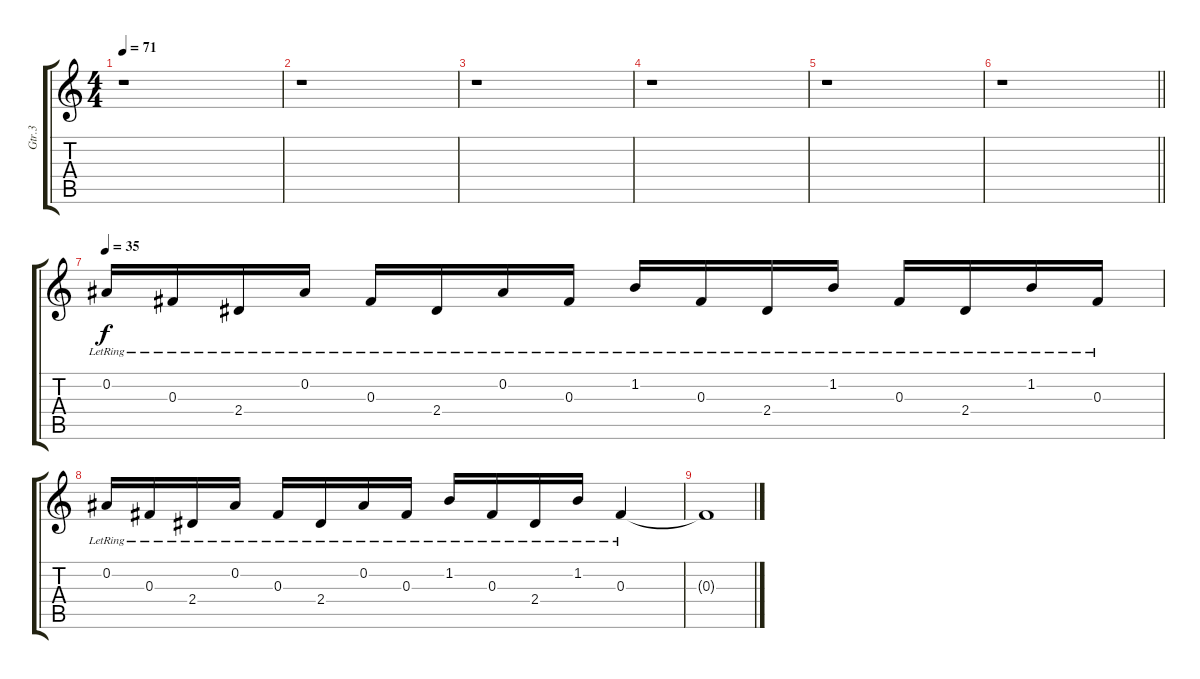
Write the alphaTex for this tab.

\track ("Gtr.3" "Gtr.3") {instrument acousticguitarsteel}
\staff {score tabs}
\tuning (Eb4 Bb3 Gb3 Db3 Ab2 Eb2) {hide}
\ts (4 4)
\tempo 71
\clef g2
\ks c
r.1{dy f} |
r.1 |
r.1 |
r.1 |
r.1 |
\barLineRight lightlight
r.1 |
\tempo 35
0.2{lr}.16 0.3{lr}.16 2.4{lr}.16 0.2{lr}.16 0.3{lr}.16 2.4{lr}.16 0.2{lr}.16 0.3{lr}.16 1.2{lr}.16 0.3{lr}.16 2.4{lr}.16 1.2{lr}.16 0.3{lr}.16 2.4{lr}.16 1.2{lr}.16 0.3{lr}.16 |
0.2{lr}.16 0.3{lr}.16 2.4{lr}.16 0.2{lr}.16 0.3{lr}.16 2.4{lr}.16 0.2{lr}.16 0.3{lr}.16 1.2{lr}.16 0.3{lr}.16 2.4{lr}.16 1.2{lr}.16 0.3{lr}.4 |
0.3{t}.1
